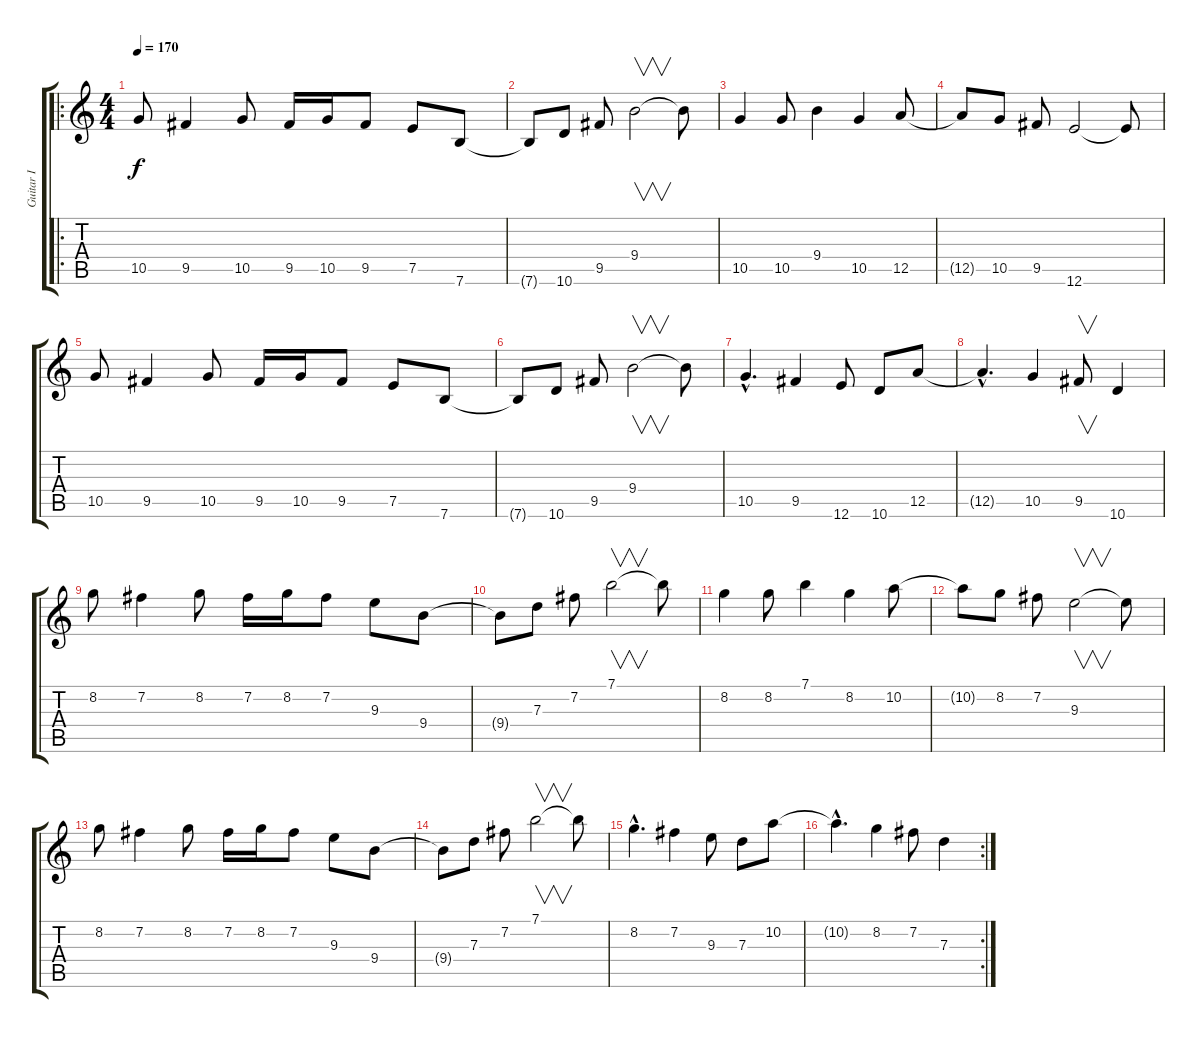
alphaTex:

\track ("Guitar I" "Guitar I") {instrument distortionguitar}
\staff {score tabs}
\tuning (E4 B3 G3 D3 A2 E2) {hide}
\ro
\ts (4 4)
\tempo 170
\clef g2
\ks c
10.5.8{dy f} 9.5.4 10.5.8 9.5.16 10.5.16 9.5.8 7.5.8 7.6.8 |
7.6{t}.8 10.6.8 9.5.8 9.4.2{v} 9.4{t}.8 |
10.5.4 10.5.8 9.4.4 10.5.4 12.5.8 |
12.5{t}.8 10.5.8 9.5.8 12.6.2 12.6{t}.8 |
10.5.8 9.5.4 10.5.8 9.5.16 10.5.16 9.5.8 7.5.8 7.6.8 |
7.6{t}.8 10.6.8 9.5.8 9.4.2{v} 9.4{t}.8 |
10.5{hac}.4{d} 9.5.4 12.6.8 10.6.8 12.5.8 |
12.5{hac t}.4{d} 10.5.4 9.5.8{v} 10.6.4 |
8.2.8 7.2.4 8.2.8 7.2.16 8.2.16 7.2.8 9.3.8 9.4.8 |
9.4{t}.8 7.3.8 7.2.8 7.1.2{v} 7.1{t}.8 |
8.2.4 8.2.8 7.1.4 8.2.4 10.2.8 |
10.2{t}.8 8.2.8 7.2.8 9.3.2{v} 9.3{t}.8 |
8.2.8 7.2.4 8.2.8 7.2.16 8.2.16 7.2.8 9.3.8 9.4.8 |
9.4{t}.8 7.3.8 7.2.8 7.1.2{v} 7.1{t}.8 |
8.2{hac}.4{d} 7.2.4 9.3.8 7.3.8 10.2.8 |
\rc 2
10.2{hac t}.4{d} 8.2.4 7.2.8 7.3.4
